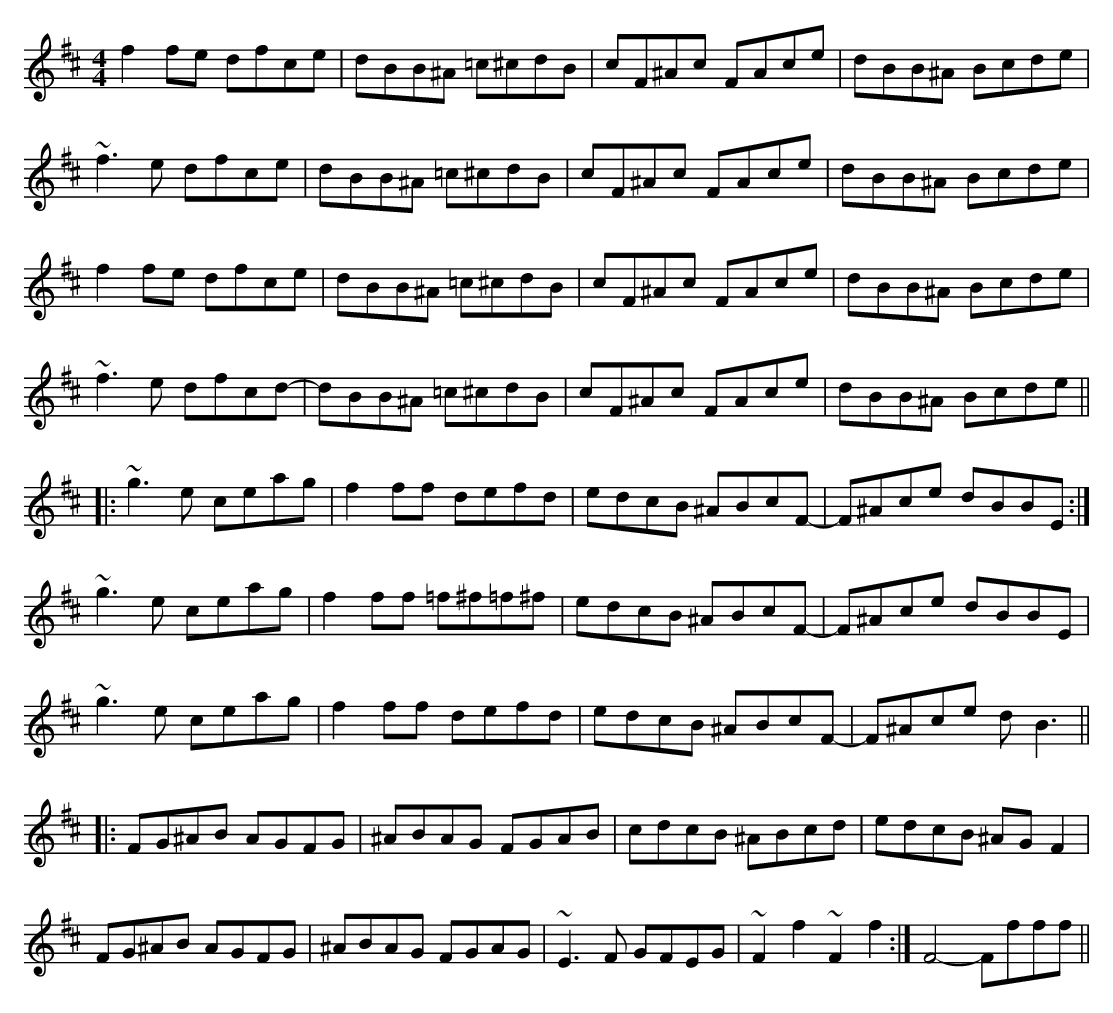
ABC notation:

X:1
M:4/4
K:Bmin
f2fe dfce|dBB^A =c^cdB|cF^Ac FAce|dBB^A Bcde|
~f3e dfce|dBB^A =c^cdB|cF^Ac FAce|dBB^A Bcde|
f2fe dfce|dBB^A =c^cdB|cF^Ac FAce|dBB^A Bcde|
~f3e dfcd-|dBB^A =c^cdB|cF^Ac FAce|dBB^A Bcde||
|:~g3e ceag|f2ff defd|edcB ^ABcF-|F^Ace dBBE:|
~g3e ceag|f2ff =f^f=f^f|edcB ^ABcF-|F^Ace dBBE|
~g3e ceag|f2ff defd|edcB ^ABcF-|F^Ace dB3||
|:FG^AB AGFG|^ABAG FGAB|cdcB ^ABcd|edcB ^AGF2|
FG^AB AGFG|^ABAG FGAG|~E3F GFEG|~F2 f2 ~F2 f2:|F4- Ffff||
